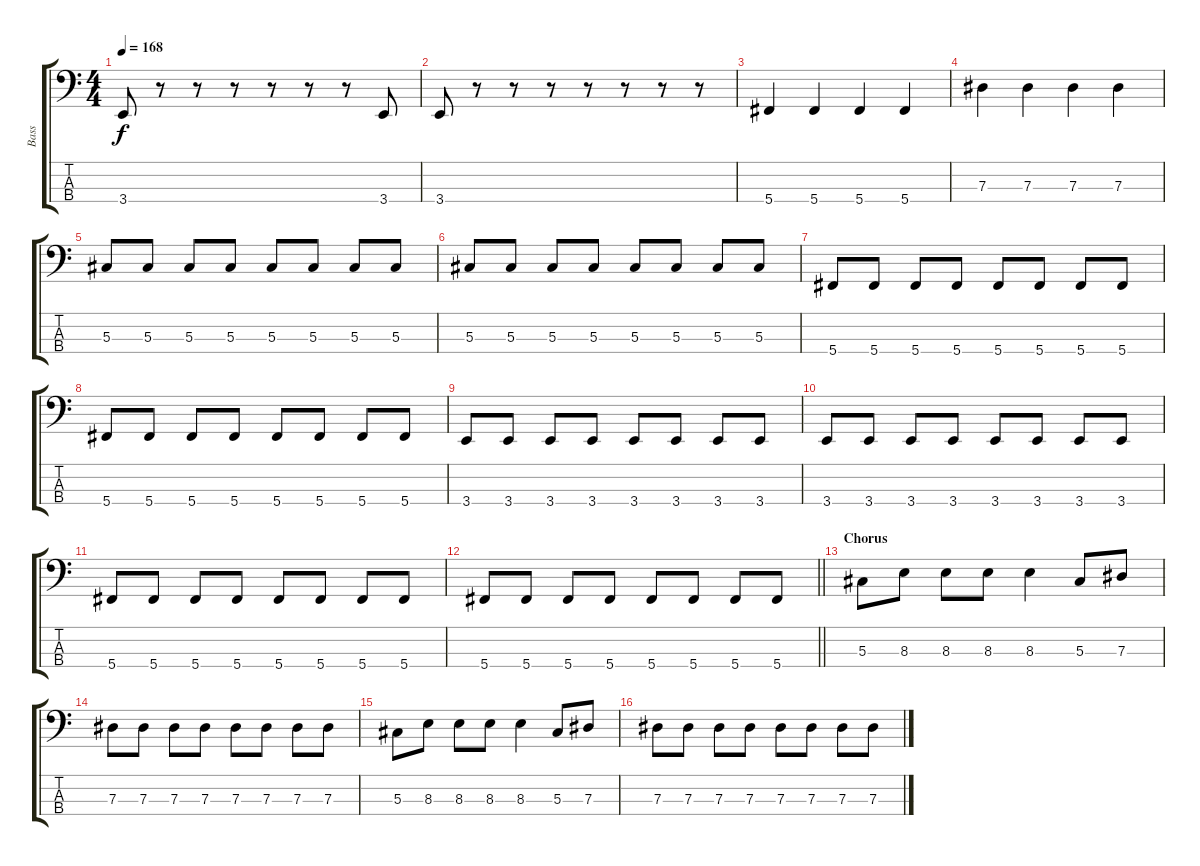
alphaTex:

\track ("Bass" "Bass") {instrument electricbasspick}
\staff {score tabs}
\tuning (Gb2 Db2 Ab1 Db1) {hide}
\ts (4 4)
\tempo 168
\clef f4
\ks c
3.4.8{dy f} r.8 r.8 r.8 r.8 r.8 r.8 3.4.8 |
3.4.8 r.8 r.8 r.8 r.8 r.8 r.8 r.8 |
5.4.4 5.4.4 5.4.4 5.4.4 |
7.3.4 7.3.4 7.3.4 7.3.4 |
5.3.8 5.3.8 5.3.8 5.3.8 5.3.8 5.3.8 5.3.8 5.3.8 |
5.3.8 5.3.8 5.3.8 5.3.8 5.3.8 5.3.8 5.3.8 5.3.8 |
5.4.8 5.4.8 5.4.8 5.4.8 5.4.8 5.4.8 5.4.8 5.4.8 |
5.4.8 5.4.8 5.4.8 5.4.8 5.4.8 5.4.8 5.4.8 5.4.8 |
3.4.8 3.4.8 3.4.8 3.4.8 3.4.8 3.4.8 3.4.8 3.4.8 |
3.4.8 3.4.8 3.4.8 3.4.8 3.4.8 3.4.8 3.4.8 3.4.8 |
5.4.8 5.4.8 5.4.8 5.4.8 5.4.8 5.4.8 5.4.8 5.4.8 |
\barLineRight lightlight
5.4.8 5.4.8 5.4.8 5.4.8 5.4.8 5.4.8 5.4.8 5.4.8 |
\section ("" "Chorus")
5.3.8 8.3.8 8.3.8 8.3.8 8.3.4 5.3.8 7.3.8 |
7.3.8 7.3.8 7.3.8 7.3.8 7.3.8 7.3.8 7.3.8 7.3.8 |
5.3.8 8.3.8 8.3.8 8.3.8 8.3.4 5.3.8 7.3.8 |
7.3.8 7.3.8 7.3.8 7.3.8 7.3.8 7.3.8 7.3.8 7.3.8
